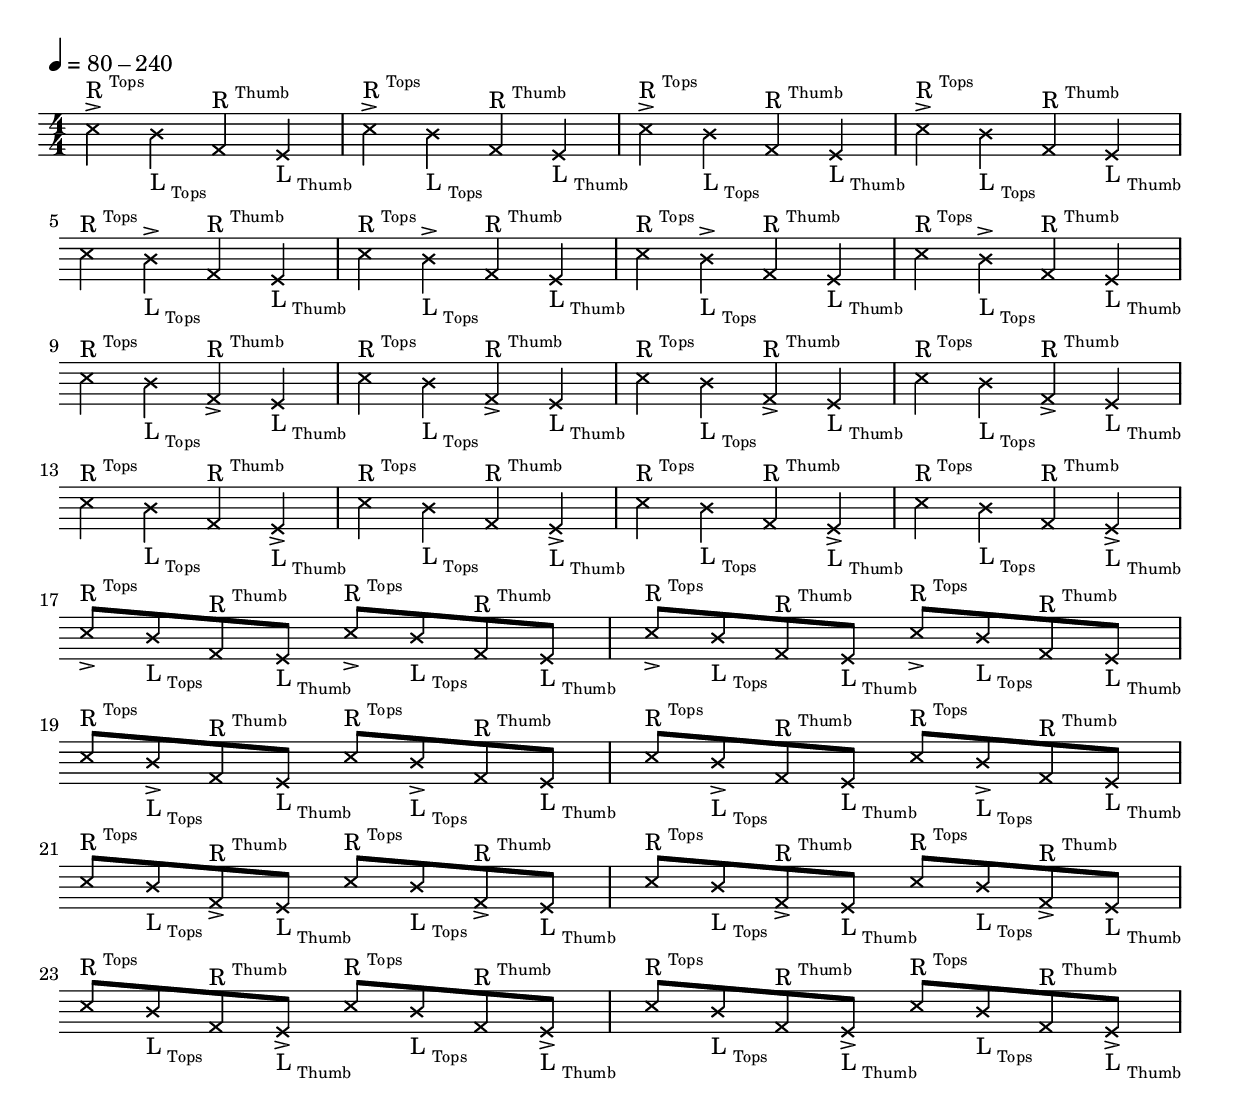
\version "2.24.1"
\include "../../global.ly"

\layout {
  indent = -3.5
}

\relative {
  \defaultScoreSettings
  \tempo 4 = 80 - 240
  \time 4/4

  \rimNote

  \repeat unfold 4 { c''4^\RTopsTop-> b_\LTopsBtm   f^\RThumbTop   e_\LThumbBtm   } \break
  \repeat unfold 4 {  c'4^\RTopsTop   b_\LTopsBtm-> f^\RThumbTop   e_\LThumbBtm   } \break
  \repeat unfold 4 {  c'4^\RTopsTop   b_\LTopsBtm   f^\RThumbTop-> e_\LThumbBtm   } \break
  \repeat unfold 4 {  c'4^\RTopsTop   b_\LTopsBtm   f^\RThumbTop   e_\LThumbBtm-> } \break

  \repeat unfold 4 {  c'8^\RTopsTop-> b_\LTopsBtm   f^\RThumbTop   e_\LThumbBtm   } \break
  \repeat unfold 4 {  c'8^\RTopsTop   b_\LTopsBtm-> f^\RThumbTop   e_\LThumbBtm   } \break
  \repeat unfold 4 {  c'8^\RTopsTop   b_\LTopsBtm   f^\RThumbTop-> e_\LThumbBtm   } \break
  \repeat unfold 4 {  c'8^\RTopsTop   b_\LTopsBtm   f^\RThumbTop   e_\LThumbBtm-> }

  \resetNoteHead
}